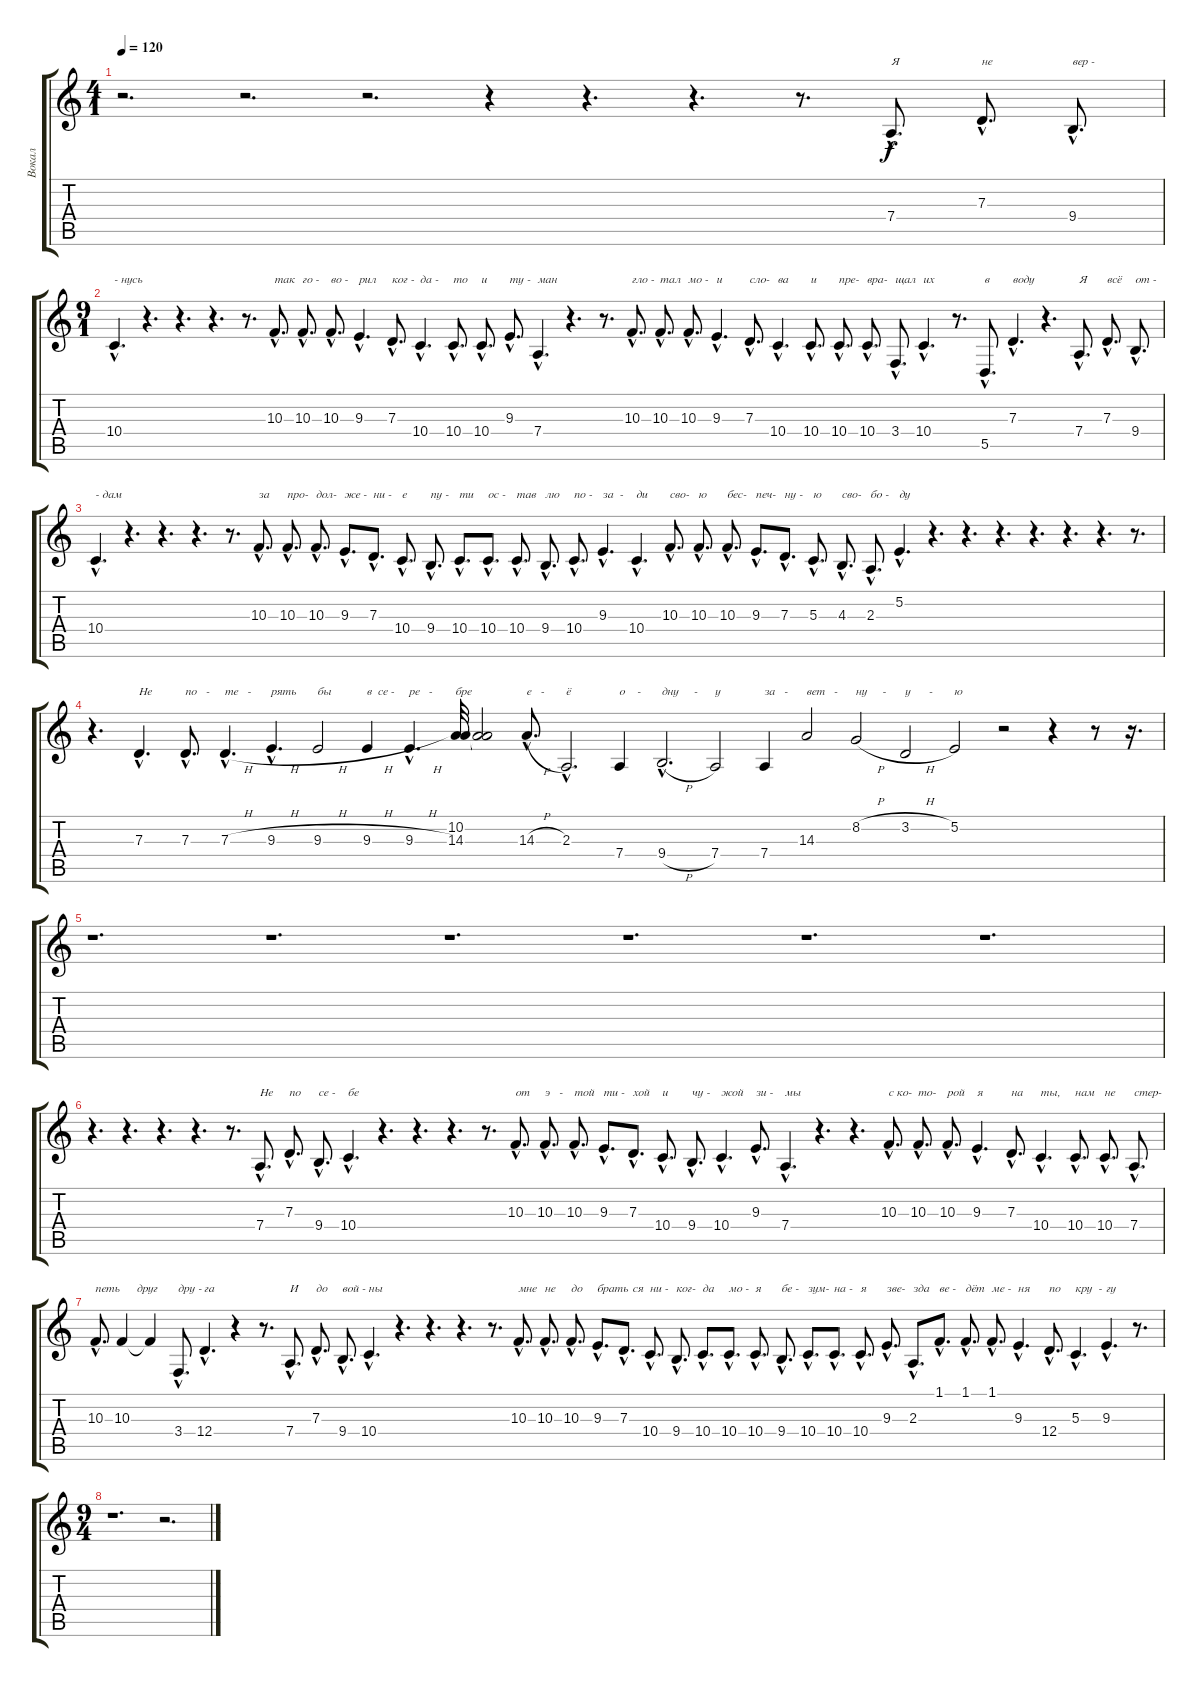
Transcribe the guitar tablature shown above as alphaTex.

\track ("Вокал" "Вокал") {instrument lead6voice}
\staff {score tabs}
\tuning (E4 B3 G3 D3 A2 E2) {hide}
\ts (4 1)
\tempo 120
\clef g2
\ks c
r.2{d dy f instrument lead6voice} r.2{d} r.2{d} r.4 r.4{d} r.4{d} r.8{d} 7.4{hac}.8{d txt "Я"} 7.3{hac}.8{d txt "не"} 9.4{hac}.8{d txt "вер -"} |
\ts (9 1)
10.4{hac}.4{d txt "- нусь"} r.4{d} r.4{d} r.4{d} r.8{d} 10.3{hac}.8{d txt "так"} 10.3{hac}.8{d txt "го -"} 10.3{hac}.8{d txt "во -"} 9.3{hac}.4{d txt "рил"} 7.3{hac}.8{d txt "ког -"} 10.4{hac}.4{d txt "да -"} 10.4{hac}.8{d txt "то"} 10.4{hac}.8{d txt "и"} 9.3{hac}.8{d txt "ту -"} 7.4{hac}.4{d txt "ман"} r.4{d} r.8{d} 10.3{hac}.8{d txt "гло -"} 10.3{hac}.8{d txt "тал"} 10.3{hac}.8{d txt "мо -"} 9.3{hac}.4{d txt "и"} 7.3{hac}.8{d txt "сло-"} 10.4{hac}.4{d txt "ва"} 10.4{hac}.8{d txt "и"} 10.4{hac}.8{d txt "пре-"} 10.4{hac}.8{d txt "вра-"} 3.4{hac}.8{d txt "щал"} 10.4{hac}.4{d txt "их"} r.8{d} 5.5{hac}.8{d txt "в"} 7.3{hac}.4{d txt "воду"} r.4{d} 7.4{hac}.8{d txt "Я"} 7.3{hac}.8{d txt "всё"} 9.4{hac}.8{d txt "от -"} |
10.4{hac}.4{d txt "- дам"} r.4{d} r.4{d} r.4{d} r.8{d} 10.3{hac}.8{d txt "за"} 10.3{hac}.8{d txt "про-"} 10.3{hac}.8{d txt "дол-"} 9.3{hac}.8{d txt "же -"} 7.3{hac}.8{d txt "ни -"} 10.4{hac}.8{d txt "е"} 9.4{hac}.8{d txt "пу -"} 10.4{hac}.8{d txt "ти"} 10.4{hac}.8{d txt "ос -"} 10.4{hac}.8{d txt "тав"} 9.4{hac}.8{d txt "лю"} 10.4{hac}.8{d txt "по -"} 9.3{hac}.4{d txt "за  -"} 10.4{hac}.4{d txt "ди"} 10.3{hac}.8{d txt "сво-"} 10.3{hac}.8{d txt "ю"} 10.3{hac}.8{d txt "бес-"} 9.3{hac}.8{d txt "печ-"} 7.3{hac}.8{d txt "ну -"} 5.3{hac}.8{d txt "ю"} 4.3{hac}.8{d txt "сво-"} 2.3{hac}.8{d txt "бо -"} 5.2{hac}.4{d txt "ду"} r.4{d} r.4{d} r.4{d} r.4{d} r.4{d} r.4{d} r.8{d} |
r.4{d} 7.3{hac}.4{d txt "Не"} 7.3{hac}.8{d txt "по   -"} 7.3{h hac}.4{d txt "те   -"} 9.3{h hac}.4{d txt "рять"} 9.3{h}.2{txt "бы"} 9.3{h}.4{txt "в  се -"} 9.3{h hac}.4{d txt "ре   -"} (10.2 14.3).32{txt "бре"} (10.2{t} 14.3{t}).2 14.3{h hac}.8{d txt "е   -"} 2.3{hac}.2{d txt "ё"} 7.4.4{txt "о    -"} 9.4{h hac}.2{d txt "дну     -"} 7.4.2{txt "у"} 7.4.4{txt "за   -"} 14.3.2{txt "вет   -"} 8.2{h}.2{txt "ну     -"} 3.2{h}.2{txt "у      -"} 5.2.2{txt "ю"} r.2 r.4 r.8 r.16{d} |
r.1{d} r.1{d} r.1{d} r.1{d} r.1{d} r.1{d} |
r.4{d} r.4{d} r.4{d} r.4{d} r.8{d} 7.4{hac}.8{d txt "Не"} 7.3{hac}.8{d txt "по"} 9.4{hac}.8{d txt "се -"} 10.4{hac}.4{d txt "бе"} r.4{d} r.4{d} r.4{d} r.8{d} 10.3{hac}.8{d txt "от"} 10.3{hac}.8{d txt "э   -"} 10.3{hac}.8{d txt "той"} 9.3{hac}.8{d txt "ти -"} 7.3{hac}.8{d txt "хой"} 10.4{hac}.8{d txt "и"} 9.4{hac}.8{d txt "чу -"} 10.4{hac}.4{d txt "жой"} 9.3{hac}.8{d txt "зи -"} 7.4{hac}.4{d txt "мы"} r.4{d} r.4{d} 10.3{hac}.8{d txt "с ко-"} 10.3{hac}.8{d txt "то-"} 10.3{hac}.8{d txt "рой"} 9.3{hac}.4{d txt "я"} 7.3{hac}.8{d txt "на"} 10.4{hac}.4{d txt "ты,"} 10.4{hac}.8{d txt "нам"} 10.4{hac}.8{d txt "не"} 7.4{hac}.8{d txt "стер-"} |
10.3{hac}.8{d txt "петь"} 10.3.4{txt "     друг"} 10.3{t}.4 3.4{hac}.8{d txt "дру -"} 12.4{hac}.4{d txt "га"} r.4 r.8{d} 7.4{hac}.8{d txt "И"} 7.3{hac}.8{d txt "до"} 9.4{hac}.8{d txt "вой -"} 10.4{hac}.4{d txt "ны"} r.4{d} r.4{d} r.4{d} r.8{d} 10.3{hac}.8{d txt "мне"} 10.3{hac}.8{d txt "не"} 10.3{hac}.8{d txt "до"} 9.3{hac}.8{d txt "брать"} 7.3{hac}.8{d txt "   ся"} 10.4{hac}.8{d txt "ни -"} 9.4{hac}.8{d txt "ког-"} 10.4{hac}.8{d txt "да"} 10.4{hac}.8{d txt "мо -"} 10.4{hac}.8{d txt "я"} 9.4{hac}.8{d txt "бе -"} 10.4{hac}.8{d txt "зум-"} 10.4{hac}.8{d txt "на -"} 10.4{hac}.8{d txt "я"} 9.3{hac}.8{d txt "зве-"} 2.3{hac}.8{d txt "зда"} 1.1{hac}.8{d txt "ве -"} 1.1{hac}.8{d txt "дёт"} 1.1{hac}.8{d txt "ме -"} 9.3{hac}.4{d txt "ня"} 12.4{hac}.8{d txt "по"} 5.3{hac}.4{d txt "кру  -"} 9.3{hac}.4{d txt "гу"} r.8{d} |
\ts (9 4)
r.1{d} r.2{d}
